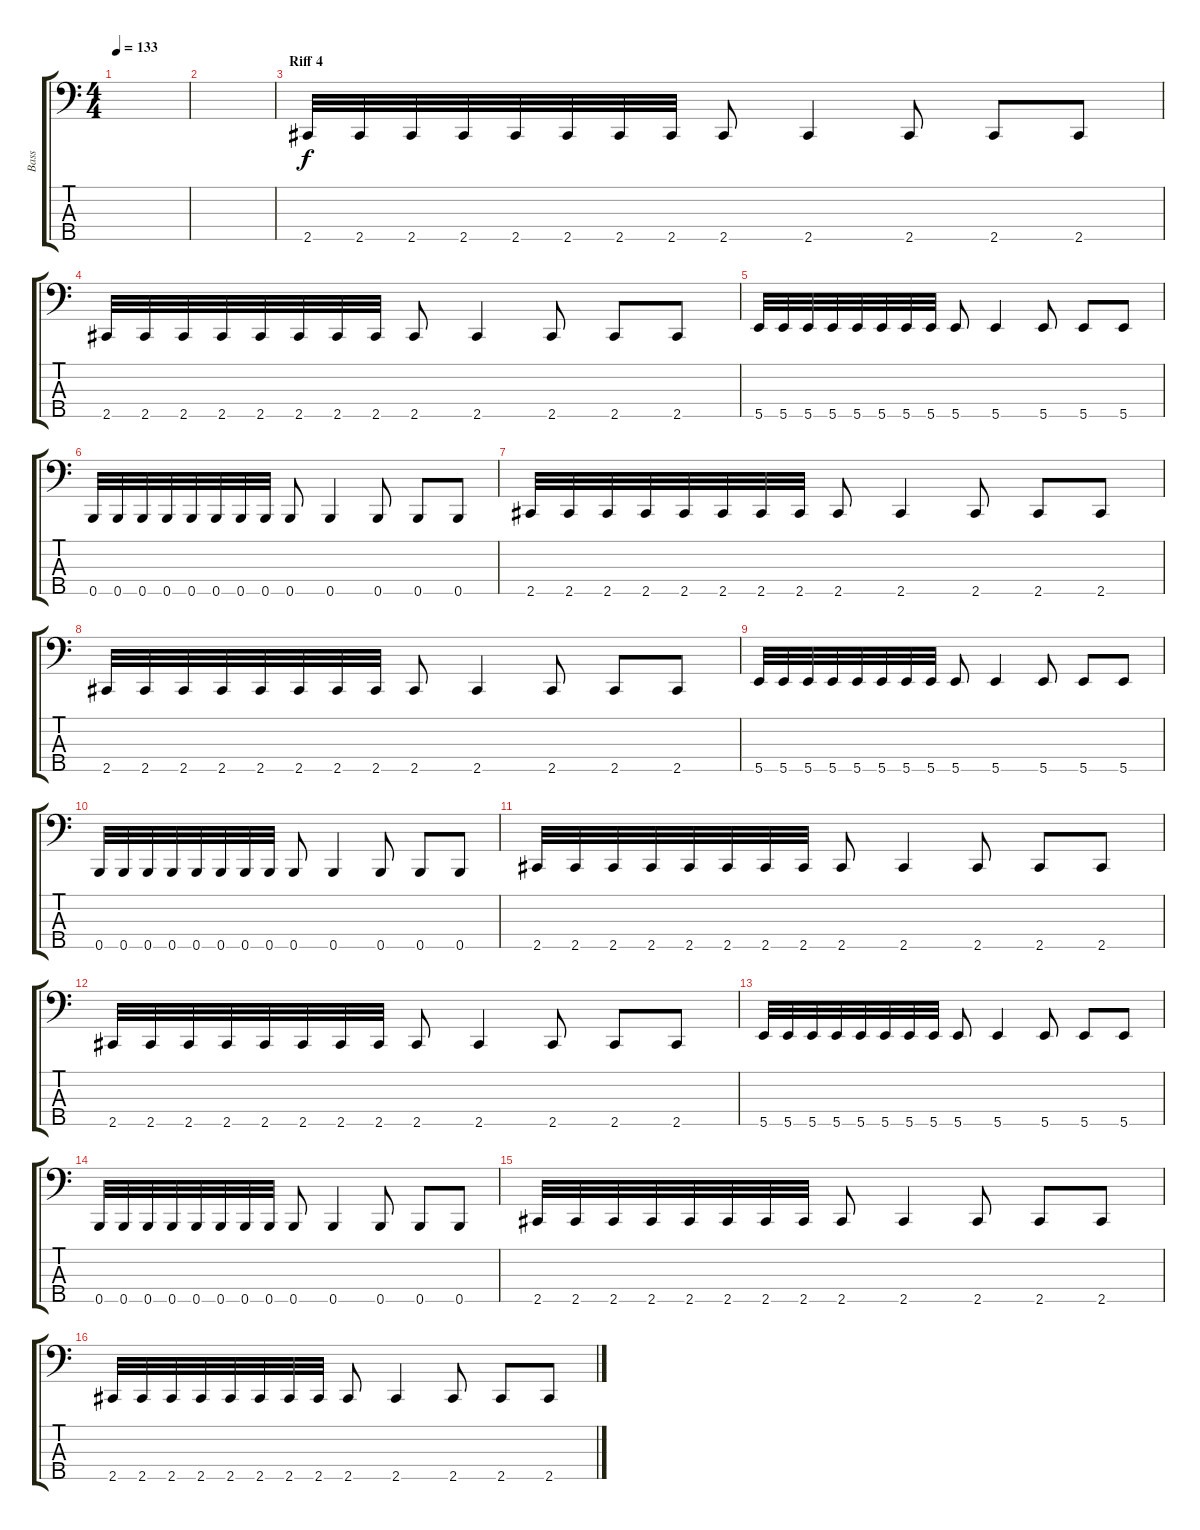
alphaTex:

\track ("Bass" "Bass") {instrument electricbassfinger}
\staff {score tabs}
\tuning (G2 D2 A1 E1 B0) {hide}
\ts (4 4)
\tempo 133
\clef f4
\ks c
|
|
\section ("" "Riff 4")
2.5.32 2.5.32 2.5.32 2.5.32 2.5.32 2.5.32 2.5.32 2.5.32 2.5.8 2.5.4 2.5.8 2.5.8 2.5.8 |
2.5.32 2.5.32 2.5.32 2.5.32 2.5.32 2.5.32 2.5.32 2.5.32 2.5.8 2.5.4 2.5.8 2.5.8 2.5.8 |
5.5.32 5.5.32 5.5.32 5.5.32 5.5.32 5.5.32 5.5.32 5.5.32 5.5.8 5.5.4 5.5.8 5.5.8 5.5.8 |
0.5.32 0.5.32 0.5.32 0.5.32 0.5.32 0.5.32 0.5.32 0.5.32 0.5.8 0.5.4 0.5.8 0.5.8 0.5.8 |
2.5.32 2.5.32 2.5.32 2.5.32 2.5.32 2.5.32 2.5.32 2.5.32 2.5.8 2.5.4 2.5.8 2.5.8 2.5.8 |
2.5.32 2.5.32 2.5.32 2.5.32 2.5.32 2.5.32 2.5.32 2.5.32 2.5.8 2.5.4 2.5.8 2.5.8 2.5.8 |
5.5.32 5.5.32 5.5.32 5.5.32 5.5.32 5.5.32 5.5.32 5.5.32 5.5.8 5.5.4 5.5.8 5.5.8 5.5.8 |
0.5.32 0.5.32 0.5.32 0.5.32 0.5.32 0.5.32 0.5.32 0.5.32 0.5.8 0.5.4 0.5.8 0.5.8 0.5.8 |
2.5.32 2.5.32 2.5.32 2.5.32 2.5.32 2.5.32 2.5.32 2.5.32 2.5.8 2.5.4 2.5.8 2.5.8 2.5.8 |
2.5.32 2.5.32 2.5.32 2.5.32 2.5.32 2.5.32 2.5.32 2.5.32 2.5.8 2.5.4 2.5.8 2.5.8 2.5.8 |
5.5.32 5.5.32 5.5.32 5.5.32 5.5.32 5.5.32 5.5.32 5.5.32 5.5.8 5.5.4 5.5.8 5.5.8 5.5.8 |
0.5.32 0.5.32 0.5.32 0.5.32 0.5.32 0.5.32 0.5.32 0.5.32 0.5.8 0.5.4 0.5.8 0.5.8 0.5.8 |
2.5.32 2.5.32 2.5.32 2.5.32 2.5.32 2.5.32 2.5.32 2.5.32 2.5.8 2.5.4 2.5.8 2.5.8 2.5.8 |
2.5.32 2.5.32 2.5.32 2.5.32 2.5.32 2.5.32 2.5.32 2.5.32 2.5.8 2.5.4 2.5.8 2.5.8 2.5.8
